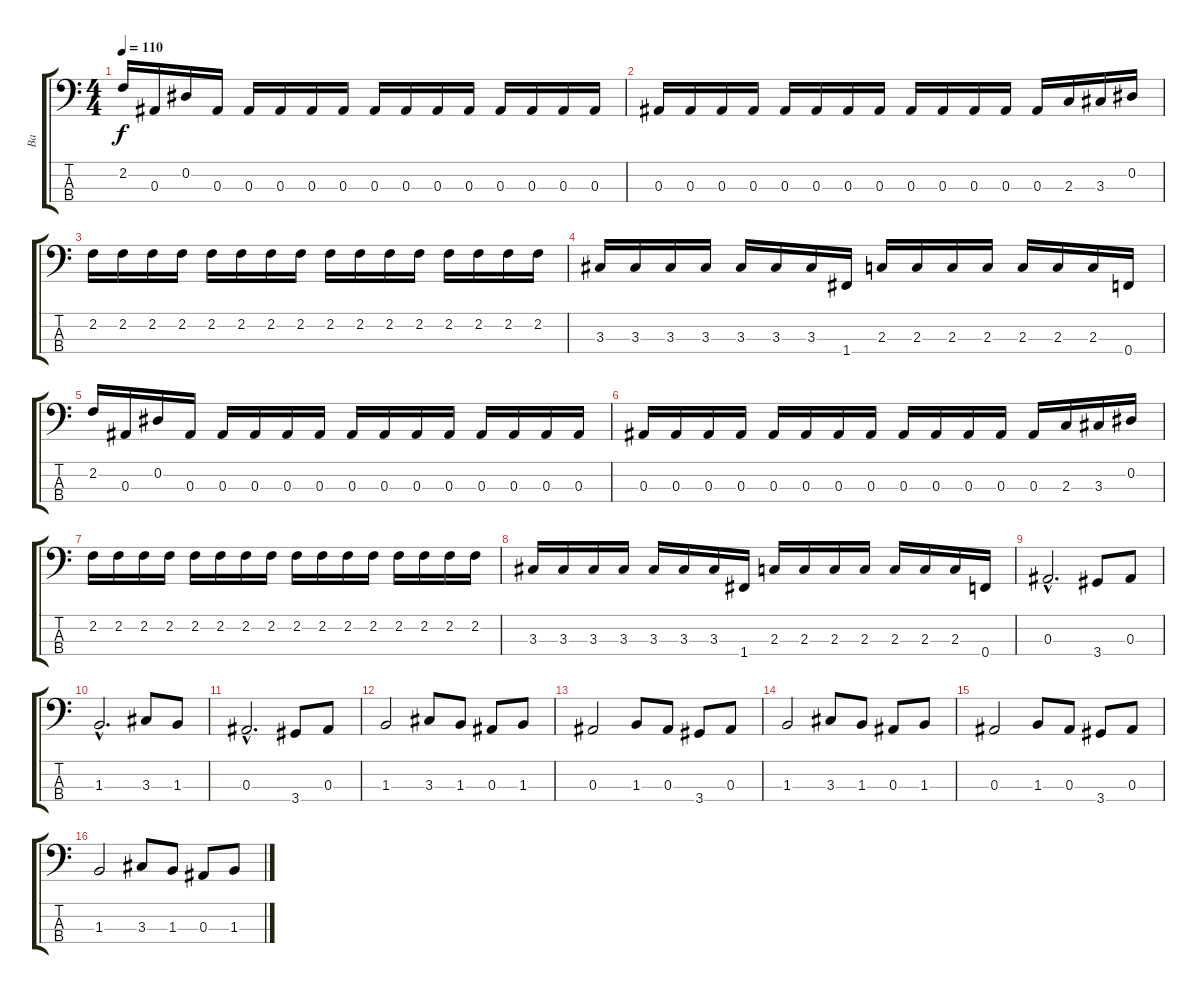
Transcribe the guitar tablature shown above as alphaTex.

\track ("Ba" "Ba") {instrument electricbasspick}
\staff {score tabs}
\tuning (Ab2 Eb2 Bb1 F1) {hide}
\ts (4 4)
\section ("" "")
\tempo 110
\clef f4
\ks c
2.2.16{dy f} 0.3.16 0.2.16 0.3.16 0.3.16 0.3.16 0.3.16 0.3.16 0.3.16 0.3.16 0.3.16 0.3.16 0.3.16 0.3.16 0.3.16 0.3.16 |
0.3.16 0.3.16 0.3.16 0.3.16 0.3.16 0.3.16 0.3.16 0.3.16 0.3.16 0.3.16 0.3.16 0.3.16 0.3.16 2.3.16 3.3.16 0.2.16 |
2.2.16 2.2.16 2.2.16 2.2.16 2.2.16 2.2.16 2.2.16 2.2.16 2.2.16 2.2.16 2.2.16 2.2.16 2.2.16 2.2.16 2.2.16 2.2.16 |
3.3.16 3.3.16 3.3.16 3.3.16 3.3.16 3.3.16 3.3.16 1.4.16 2.3.16 2.3.16 2.3.16 2.3.16 2.3.16 2.3.16 2.3.16 0.4.16 |
2.2.16 0.3.16 0.2.16 0.3.16 0.3.16 0.3.16 0.3.16 0.3.16 0.3.16 0.3.16 0.3.16 0.3.16 0.3.16 0.3.16 0.3.16 0.3.16 |
0.3.16 0.3.16 0.3.16 0.3.16 0.3.16 0.3.16 0.3.16 0.3.16 0.3.16 0.3.16 0.3.16 0.3.16 0.3.16 2.3.16 3.3.16 0.2.16 |
2.2.16 2.2.16 2.2.16 2.2.16 2.2.16 2.2.16 2.2.16 2.2.16 2.2.16 2.2.16 2.2.16 2.2.16 2.2.16 2.2.16 2.2.16 2.2.16 |
3.3.16 3.3.16 3.3.16 3.3.16 3.3.16 3.3.16 3.3.16 1.4.16 2.3.16 2.3.16 2.3.16 2.3.16 2.3.16 2.3.16 2.3.16 0.4.16 |
\section ("" "")
0.3{hac}.2{d instrument fretlessbass} 3.4.8 0.3.8 |
1.3{hac}.2{d} 3.3.8 1.3.8 |
0.3{hac}.2{d} 3.4.8 0.3.8 |
1.3.2 3.3.8 1.3.8 0.3.8 1.3.8 |
0.3.2{instrument fretlessbass} 1.3.8 0.3.8 3.4.8 0.3.8 |
1.3.2 3.3.8 1.3.8 0.3.8 1.3.8 |
0.3.2 1.3.8 0.3.8 3.4.8 0.3.8 |
1.3.2 3.3.8 1.3.8 0.3.8 1.3.8
